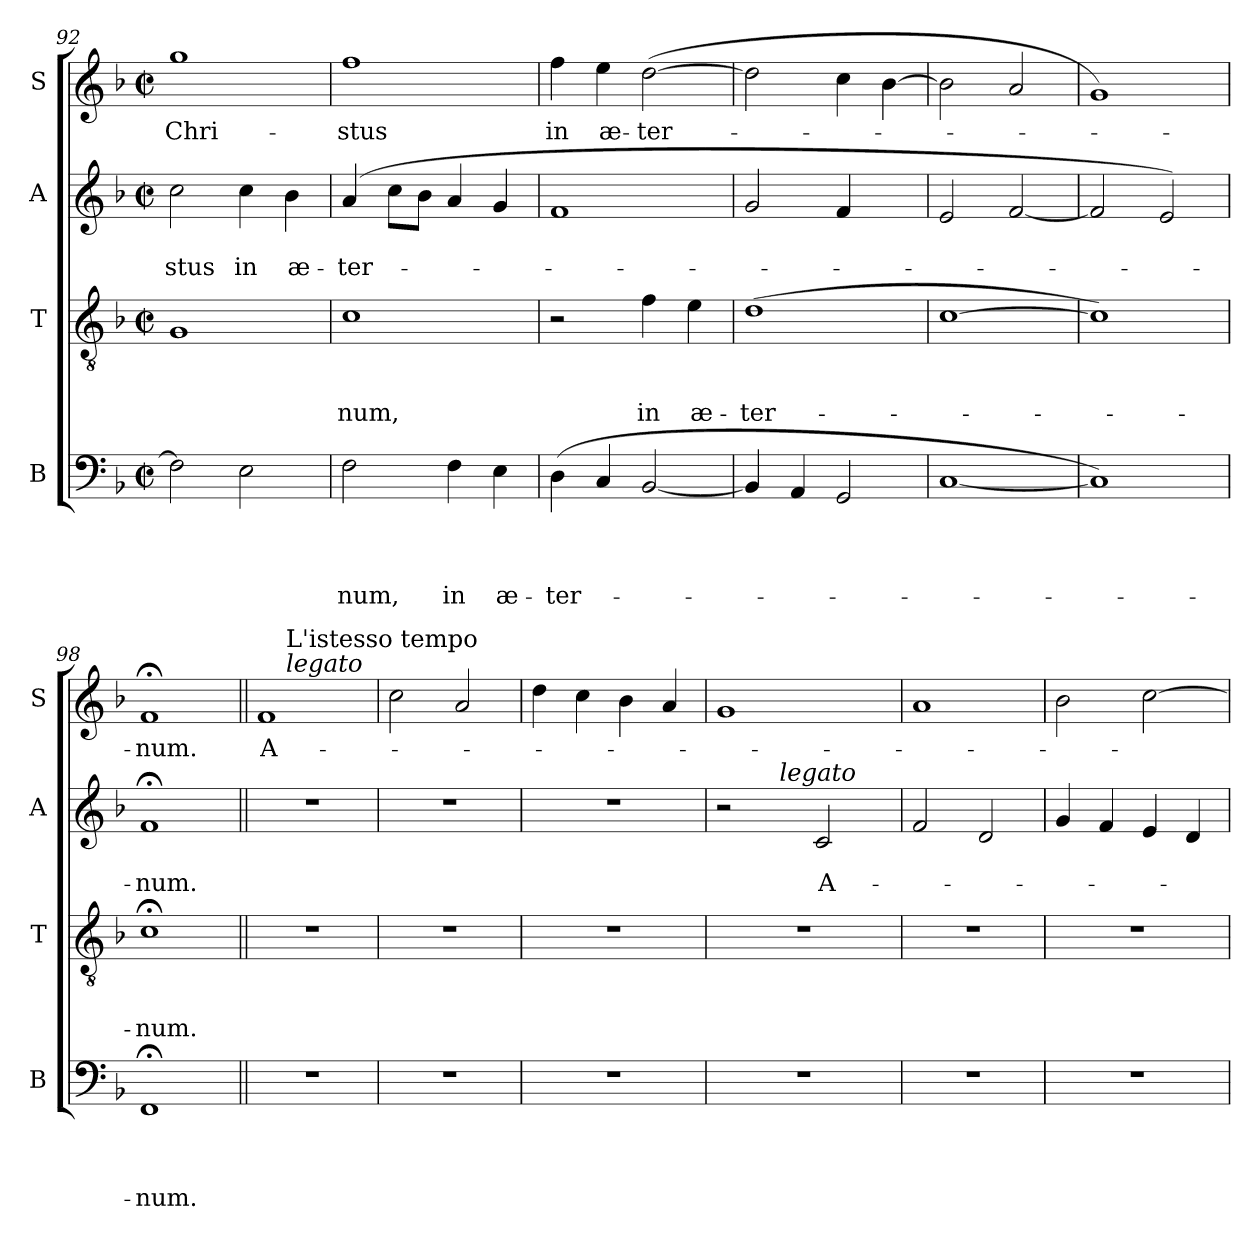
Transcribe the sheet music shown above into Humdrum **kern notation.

**kern	**text	**text	**text	**text	**kern	**text	**text	**text	**kern	**text	**text	**kern	**text
*part4	*part4	*part4	*part4	*part4	*part3	*part3	*part3	*part3	*part2	*part2	*part2	*part1	*part1
*staff4	*staff4	*staff4	*staff4	*staff4	*staff3	*staff3	*staff3	*staff3	*staff2	*staff2	*staff2	*staff1	*staff1
*I"B	*	*	*	*	*I"T	*	*	*	*I"A	*	*	*I"S	*
*I'B	*	*	*	*	*I'T	*	*	*	*I'A	*	*	*I'S	*
*clefF4	*	*	*	*	*clefGv2	*	*	*	*clefG2	*	*	*clefG2	*
*k[b-]	*	*	*	*	*k[b-]	*	*	*	*k[b-]	*	*	*k[b-]	*
*F:	*	*	*	*	*F:	*	*	*	*F:	*	*	*F:	*
*M2/2	*	*	*	*	*M2/2	*	*	*	*M2/2	*	*	*M2/2	*
*met(c|)	*	*	*	*	*met(c|)	*	*	*	*met(c|)	*	*	*met(c|)	*
=92	=92	=92	=92	=92	=92	=92	=92	=92	=92	=92	=92	=92	=92
!	!	!	!	!	!	!	!	!	!	!	!LO:LY:b	!	!LO:LY:b
2F\]	.	.	.	.	1G	.	.	.	2cc\	.	-stus	1gg	Chri-
!	!	!	!	!	!	!	!	!	!	!	!LO:LY:b	!	!
2E\	.	.	.	.	.	.	.	.	4cc\	.	in	.	.
!	!	!	!	!	!	!	!	!	!	!	!LO:LY:b	!	!
.	.	.	.	.	.	.	.	.	4b-\	.	æ-	.	.
=93	=93	=93	=93	=93	=93	=93	=93	=93	=93	=93	=93	=93	=93
!	!	!	!	!LO:LY:b	!	!	!	!LO:LY:b	!	!	!LO:LY:b	!	!LO:LY:b
2F\	.	.	.	-num,	1c	.	.	-num,	(4a/	.	-ter-	1ff	-stus
.	.	.	.	.	.	.	.	.	8cc\L	.	.	.	.
.	.	.	.	.	.	.	.	.	8b-\J	.	.	.	.
!	!	!	!	!LO:LY:b	!	!	!	!	!	!	!	!	!
4F\	.	.	.	in	.	.	.	.	4a/	.	.	.	.
!	!	!	!	!LO:LY:b	!	!	!	!	!	!	!	!	!
4E\	.	.	.	æ-	.	.	.	.	4g/	.	.	.	.
=94	=94	=94	=94	=94	=94	=94	=94	=94	=94	=94	=94	=94	=94
!	!	!	!	!LO:LY:b	!	!	!	!	!	!	!	!	!LO:LY:b
(>4D\	.	.	.	-ter-	2r	.	.	.	1f	.	.	4ff\	in
!	!	!	!	!	!	!	!	!	!	!	!	!	!LO:LY:b
4C/	.	.	.	.	.	.	.	.	.	.	.	4ee\	æ-
!	!	!	!	!	!	!	!	!LO:LY:b	!	!	!	!	!LO:LY:b:rj
[<2BB-/	.	.	.	.	4f\	.	.	in	.	.	.	(>[>2dd\	-ter-
!	!	!	!	!	!	!	!	!LO:LY:b	!	!	!	!	!
.	.	.	.	.	4e\	.	.	æ-	.	.	.	.	.
=95	=95	=95	=95	=95	=95	=95	=95	=95	=95	=95	=95	=95	=95
!	!	!	!	!	!	!	!	!LO:LY:b	!	!	!	!	!
4BB-/]	.	.	.	.	(>1d	.	.	-ter-	2g/	.	.	2dd\]	.
4AA/	.	.	.	.	.	.	.	.	.	.	.	.	.
2GG/	.	.	.	.	.	.	.	.	4f/	.	.	4cc\	.
.	.	.	.	.	.	.	.	.	4ryy	.	.	[>4b-\	.
=96	=96	=96	=96	=96	=96	=96	=96	=96	=96	=96	=96	=96	=96
[<1C	.	.	.	.	[>1c	.	.	.	2e/	.	.	2b-\]	.
.	.	.	.	.	.	.	.	.	[<2f/	.	.	2a/	.
=97	=97	=97	=97	=97	=97	=97	=97	=97	=97	=97	=97	=97	=97
1C])	.	.	.	.	1c])	.	.	.	2f/]	.	.	1g)	.
.	.	.	.	.	.	.	.	.	2e/)	.	.	.	.
=98	=98	=98	=98	=98	=98	=98	=98	=98	=98	=98	=98	=98	=98
!	!	!	!	!LO:LY:b	!	!	!	!LO:LY:b	!	!	!LO:LY:b	!	!LO:LY:b
1FF;	.	.	.	-num.	1c;<	.	.	-num.	1f;	.	-num.	1f;	-num.
!!LO:LB:g=z
=99||	=99||	=99||	=99||	=99||	=99||	=99||	=99||	=99||	=99||	=99||	=99||	=99||	=99||
!	!	!	!	!	!	!	!	!	!	!	!	!	!LO:LY:b
*	*	*	*	*	*	*	*	*	*	*	*	*^	*
1r	.	.	.	.	1r	.	.	.	1r	.	.	1f	8ryy	A-
!	!	!	!	!	!	!	!	!	!	!	!	!	!LO:TX:a:i:t=legato	!
!	!	!	!	!	!	!	!	!	!	!	!	!	!LO:TX:a:t=L'istesso tempo	!
.	.	.	.	.	.	.	.	.	.	.	.	.	2..ryy	.
*	*	*	*	*	*	*	*	*	*	*	*	*v	*v	*
=100	=100	=100	=100	=100	=100	=100	=100	=100	=100	=100	=100	=100	=100
1r	.	.	.	.	1r	.	.	.	1r	.	.	2cc\	.
.	.	.	.	.	.	.	.	.	.	.	.	2a/	.
=101	=101	=101	=101	=101	=101	=101	=101	=101	=101	=101	=101	=101	=101
1r	.	.	.	.	1r	.	.	.	1r	.	.	4dd\	.
.	.	.	.	.	.	.	.	.	.	.	.	4cc\	.
.	.	.	.	.	.	.	.	.	.	.	.	4b-\	.
.	.	.	.	.	.	.	.	.	.	.	.	4a/	.
=102	=102	=102	=102	=102	=102	=102	=102	=102	=102	=102	=102	=102	=102
*	*	*	*	*	*	*	*	*	*^	*	*	*	*
1r	.	.	.	.	1r	.	.	.	2r	4ryy	.	.	1g	.
.	.	.	.	.	.	.	.	.	.	16ryy	.	.	.	.
!	!	!	!	!	!	!	!	!	!	!LO:TX:a:i:t=legato	!	!	!	!
.	.	.	.	.	.	.	.	.	.	2ryy	.	.	.	.
!	!	!	!	!	!	!	!	!	!	!	!	!LO:LY:b	!	!
.	.	.	.	.	.	.	.	.	2c/	.	.	A-	.	.
.	.	.	.	.	.	.	.	.	.	8.ryy	.	.	.	.
*	*	*	*	*	*	*	*	*	*v	*v	*	*	*	*
=103	=103	=103	=103	=103	=103	=103	=103	=103	=103	=103	=103	=103	=103
1r	.	.	.	.	1r	.	.	.	2f/	.	.	1a	.
.	.	.	.	.	.	.	.	.	2d/	.	.	.	.
=104	=104	=104	=104	=104	=104	=104	=104	=104	=104	=104	=104	=104	=104
1r	.	.	.	.	1r	.	.	.	4g/	.	.	2b-\	.
.	.	.	.	.	.	.	.	.	4f/	.	.	.	.
.	.	.	.	.	.	.	.	.	4e/	.	.	[>2cc\	.
.	.	.	.	.	.	.	.	.	4d/	.	.	.	.
=	=	=	=	=	=	=	=	=	=	=	=	=	=
*-	*-	*-	*-	*-	*-	*-	*-	*-	*-	*-	*-	*-	*-
